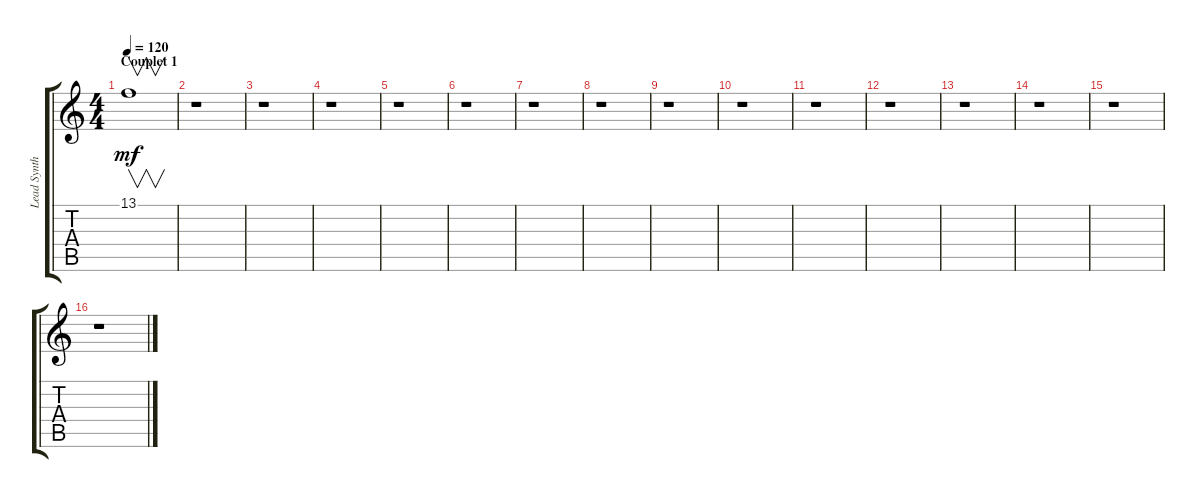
\track ("Lead Synth" "Lead Synth") {instrument lead2sawtooth}
\staff {score tabs}
\tuning (E4 B3 G3 D3 A2 E2) {hide}
\ts (4 4)
\section ("" "Couplet 1")
\tempo 120
\clef g2
\ks c
13.1.1{v dy mf} |
r.1 |
r.1 |
r.1 |
r.1 |
r.1 |
r.1 |
r.1 |
r.1 |
r.1 |
r.1 |
r.1 |
r.1 |
r.1 |
r.1 |
r.1
